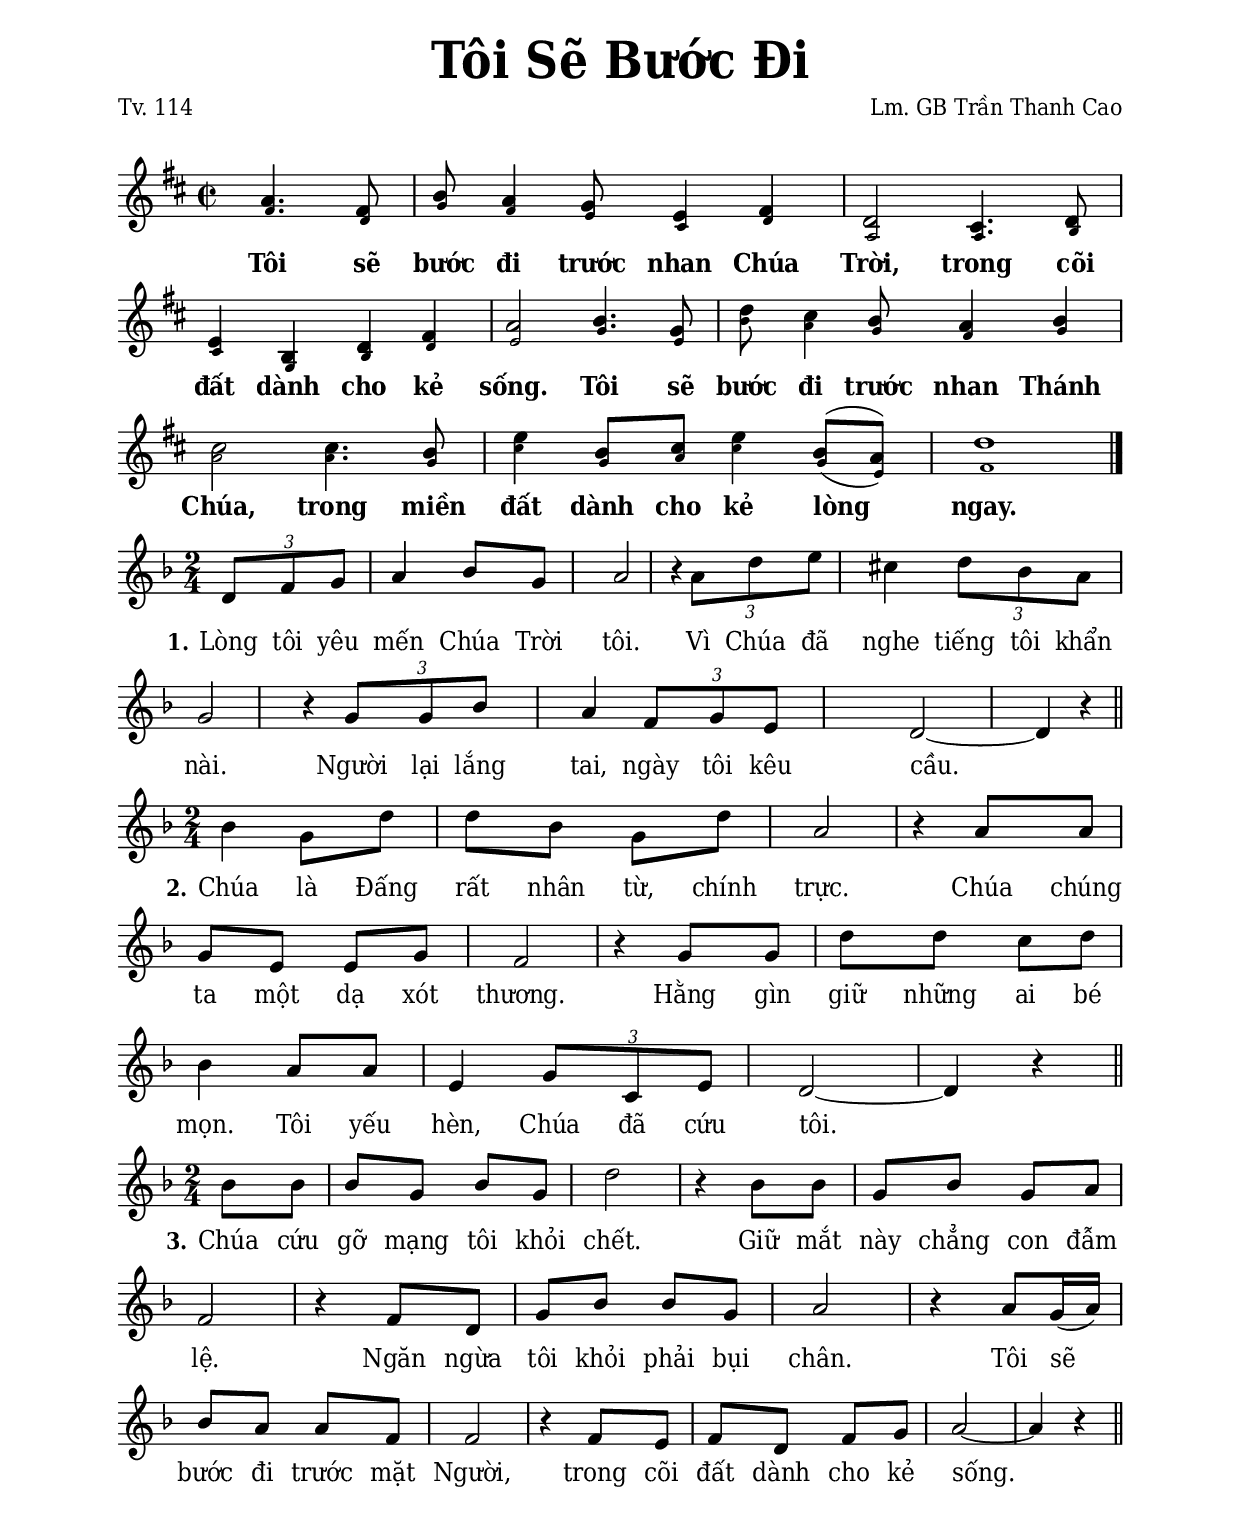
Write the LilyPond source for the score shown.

% Cài đặt chung
\version "2.22.1"
\include "english.ly"

\header {
  title = \markup { \fontsize #3 "Tôi Sẽ Bước Đi" }
  poet = "Tv. 114"
  composer = "Lm. GB Trần Thanh Cao"
  arranger = " "
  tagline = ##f
}

% Nhạc điệp khúc
nhacDiepKhucSop = \relative c'' {
  <>^\markup { \halign #45 " " }
  \partial 2 a4. fs8 |
  b a4 g8 e4 fs |
  d2 cs4. d8 |
  e4 b d fs |
  a2 b4. g8 |
  d' cs4 b8 a4 b |
  cs2 cs4. b8 |
  e4 b8 cs e4 b8 _(a) |
  d1 \bar "|."
}

nhacDiepKhucBas = \relative c' {
  \partial 2 fs4. d8 |
  g8 fs4 e8 cs4 d |
  a2 a4. b8 |
  cs4 g b d |
  e2 g4. e8 |
  b' a4 g8 fs4 g |
  a2 a4. g8 |
  cs4 g8 a cs4 g8 ^(e) |
  fs1
}

% Nhạc phiên khúc
nhacPhienKhucMot = \relative c' {
  \partial 4 \tuplet 3/2 { d8 f g } |
  a4 bf8 g |
  a2 |
  r4 \tuplet 3/2 { a8 d e } |
  cs4 \tuplet 3/2 { d8 bf a } |
  g2 |
  r4 \tuplet 3/2 { g8 g bf } |
  a4 \tuplet 3/2 { f8 g e } |
  d2 ~ 
  d4 r \bar "||"
}

nhacPhienKhucHai = \relative c'' {
  bf4 g8 d' |
  d bf g d' |
  a2 |
  r4 a8 a |
  g e e g |
  f2 
  r4 g8 g |
  d' d c d |
  bf4 a8 a |
  e4 \tuplet 3/2 { g8 c, e } |
  d2 ~ |
  d4 r \bar "||"
}

nhacPhienKhucBa = \relative c'' {
  \partial 4 bf8 bf |
  bf g bf g |
  d'2 |
  r4 bf8 bf |
  g bf g a |
  f2 |
  r4 f8 d |
  g bf bf g |
  a2 |
  r4 a8 g16 (a) |
  bf8 a a f |
  f2 |
  r4 f8 e |
  f d f g |
  a2 ~ |
  a4 r \bar "||"
}

% Lời điệp khúc
loiDiepKhuc = \lyricmode {
  Tôi sẽ bước đi trước nhan Chúa Trời,
  trong cõi đất dành cho kẻ sống.
  Tôi sẽ bước đi trước nhan Thánh Chúa,
  trong miền đất dành cho kẻ lòng ngay.
}

% Lời phiên khúc
loiPhienKhucMot = \lyricmode {
  \set stanza = #"1."
  Lòng tôi yêu mến Chúa Trời tôi.
  Vì Chúa đã nghe tiếng tôi khẩn nài.
  Người lại lắng tai, ngày tôi kêu cầu.
}

loiPhienKhucHai = \lyricmode {
  \set stanza = #"2."
  Chúa là Đấng rất nhân từ, chính trực.
  Chúa chúng ta một dạ xót thương.
  Hằng gìn giữ những ai bé mọn.
  Tôi yếu hèn, Chúa đã cứu tôi.
}

loiPhienKhucBa = \lyricmode {
  \set stanza = #"3."
  Chúa cứu gỡ mạng tôi khỏi chết.
  Giữ mắt này chẳng con đẫm lệ.
  Ngăn ngừa tôi khỏi phải bụi chân.
  Tôi sẽ bước đi trước mặt Người,
  trong cõi đất dành cho kẻ sống.
}


% Dàn trang
\paper {
  #(set-paper-size "a4")
  top-margin = 20\mm
  bottom-margin = 10\mm
  left-margin = 20\mm
  right-margin = 20\mm
  indent = #0
  #(define fonts
    (make-pango-font-tree
      "Deja Vu Serif Condensed"
      "Deja Vu Serif Condensed"
      "Deja Vu Serif Condensed"
      (/ 20 20)))
  page-count = #1
  system-system-spacing = #'((basic-distance . 11.5)
                             (minimum-distance . 11.5)
                             (padding . 1))
  score-system-spacing = #'((basic-distance . 11.5)
                             (minimum-distance . 11.5)
                             (padding . 1))
}

% Thiết lập tông và nhịp
TongNhip = { \key d \major \time 2/2 }

% Đổi kích thước nốt cho bè phụ
notBePhu =
#(define-music-function (font-size music) (number? ly:music?)
   (for-some-music
     (lambda (m)
       (if (music-is-of-type? m 'rhythmic-event)
           (begin
             (set! (ly:music-property m 'tweaks)
                   (cons `(font-size . ,font-size)
                         (ly:music-property m 'tweaks)))
             #t)
           #f))
     music)
   music)

\score {
  \new ChoirStaff <<
    \new Staff = diepKhuc \with {
        \consists "Merge_rests_engraver"
        %\magnifyStaff #(magstep +1)
        printPartCombineTexts = ##f
      }
      <<
      \new Voice \TongNhip \partCombine 
        \nhacDiepKhucSop
        \notBePhu -3 { \nhacDiepKhucBas }
      \new NullVoice = nhacThamChieu \nhacDiepKhucSop
      \new Lyrics \with {
          \override VerticalAxisGroup.
            nonstaff-relatedstaff-spacing.padding = #1
          \override VerticalAxisGroup.
            nonstaff-unrelatedstaff-spacing.padding = #1
        }
        \lyricsto nhacThamChieu \loiDiepKhuc
      >>
  >>
  \layout {
    \override Lyrics.LyricText.font-series = #'bold
    %\override Lyrics.LyricText.font-size = #+2
    \override Lyrics.LyricSpace.minimum-distance = #2.0
    \override Score.BarNumber.break-visibility = ##(#f #f #f)
    \override Score.SpacingSpanner.uniform-stretching = ##t
  }
}

\score {
  \new ChoirStaff <<
    \new Staff = phienKhuc \with {
        %\magnifyStaff #(magstep +1)
      }
      <<
      \new Voice = beSop {
        \key f \major \time 2/4 \nhacPhienKhucMot
      }
    >>
    \new Lyrics \with {
          \override VerticalAxisGroup.
            nonstaff-relatedstaff-spacing.padding = #1
          \override VerticalAxisGroup.
            nonstaff-unrelatedstaff-spacing.padding = #1
        }
        \lyricsto beSop \loiPhienKhucMot
  >>
  \layout {
    %\override Staff.TimeSignature.transparent = ##t
    %\override Lyrics.LyricText.font-size = #+2
    \override Lyrics.LyricSpace.minimum-distance = #1.4
    \override Score.BarNumber.break-visibility = ##(#f #f #f)
    \override Score.SpacingSpanner.uniform-stretching = ##t
    \override Score.SpacingSpanner packed-spacing = ##t
  }
}

\score {
  \new ChoirStaff <<
    \new Staff = phienKhuc \with {
        %\magnifyStaff #(magstep +1)
      }
      <<
      \new Voice = beSop {
        \key f \major \time 2/4 \nhacPhienKhucHai
      }
    >>
    \new Lyrics \with {
          \override VerticalAxisGroup.
            nonstaff-relatedstaff-spacing.padding = #1
          \override VerticalAxisGroup.
            nonstaff-unrelatedstaff-spacing.padding = #1
        }
        \lyricsto beSop \loiPhienKhucHai
  >>
  \layout {
    %\override Staff.TimeSignature.transparent = ##t
    %\override Lyrics.LyricText.font-size = #+2
    \override Lyrics.LyricSpace.minimum-distance = #3.6
    \override Score.BarNumber.break-visibility = ##(#f #f #f)
    \override Score.SpacingSpanner.uniform-stretching = ##t
  }
}

\score {
  \new ChoirStaff <<
    \new Staff = phienKhuc \with {
        %\magnifyStaff #(magstep +1)
      }
      <<
      \new Voice = beSop {
        \key f \major \time 2/4 \nhacPhienKhucBa
      }
    >>
    \new Lyrics \with {
          \override VerticalAxisGroup.
            nonstaff-relatedstaff-spacing.padding = #1
          \override VerticalAxisGroup.
            nonstaff-unrelatedstaff-spacing.padding = #1
        }
        \lyricsto beSop \loiPhienKhucBa
  >>
  \layout {
    %\override Staff.TimeSignature.transparent = ##t
    %\override Lyrics.LyricText.font-size = #+2
    \override Lyrics.LyricSpace.minimum-distance = #1.7
    \override Score.BarNumber.break-visibility = ##(#f #f #f)
    \override Score.SpacingSpanner.uniform-stretching = ##t
  }
}
